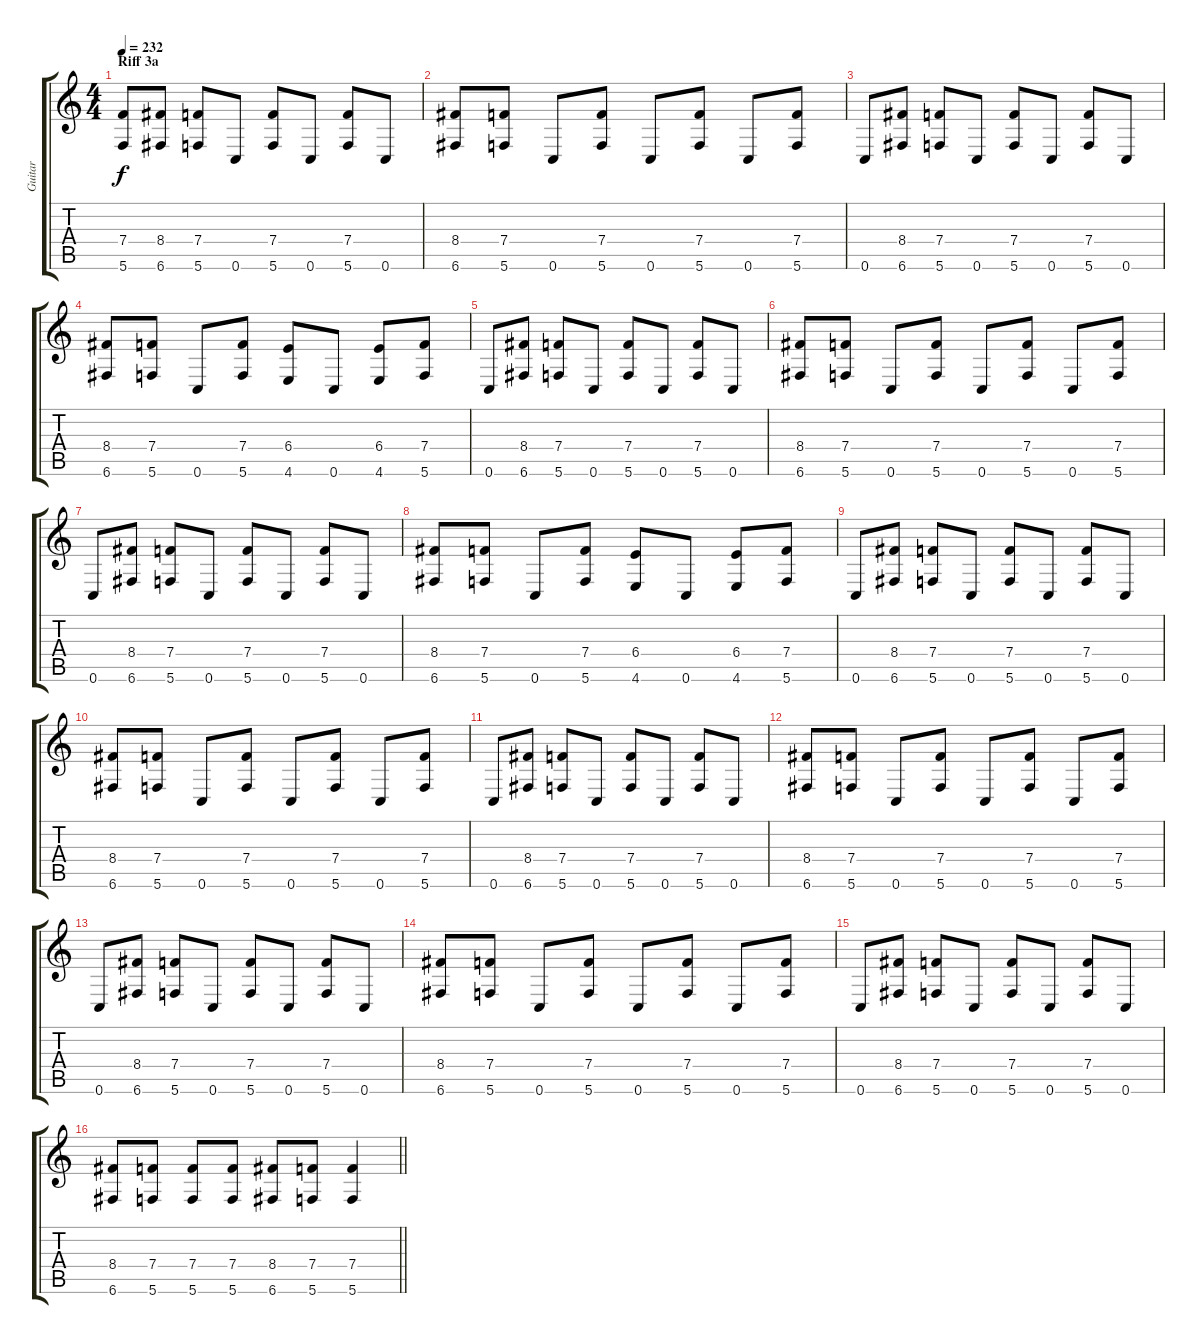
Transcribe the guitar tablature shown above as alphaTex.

\track ("Guitar" "Guitar") {instrument distortionguitar}
\staff {score tabs}
\tuning (C4 G3 Eb3 Bb2 F2 C2) {hide}
\ts (4 4)
\section ("" "Riff 3a")
\tempo 232
\clef g2
\ks c
(7.4 5.6).8{dy f} (8.4 6.6).8 (7.4 5.6).8 0.6.8 (7.4 5.6).8 0.6.8 (7.4 5.6).8 0.6.8 |
(8.4 6.6).8 (7.4 5.6).8 0.6.8 (7.4 5.6).8 0.6.8 (7.4 5.6).8 0.6.8 (7.4 5.6).8 |
0.6.8 (8.4 6.6).8 (7.4 5.6).8 0.6.8 (7.4 5.6).8 0.6.8 (7.4 5.6).8 0.6.8 |
(8.4 6.6).8 (7.4 5.6).8 0.6.8 (7.4 5.6).8 (6.4 4.6).8 0.6.8 (6.4 4.6).8 (7.4 5.6).8 |
0.6.8 (8.4 6.6).8 (7.4 5.6).8 0.6.8 (7.4 5.6).8 0.6.8 (7.4 5.6).8 0.6.8 |
(8.4 6.6).8 (7.4 5.6).8 0.6.8 (7.4 5.6).8 0.6.8 (7.4 5.6).8 0.6.8 (7.4 5.6).8 |
0.6.8 (8.4 6.6).8 (7.4 5.6).8 0.6.8 (7.4 5.6).8 0.6.8 (7.4 5.6).8 0.6.8 |
(8.4 6.6).8 (7.4 5.6).8 0.6.8 (7.4 5.6).8 (6.4 4.6).8 0.6.8 (6.4 4.6).8 (7.4 5.6).8 |
0.6.8 (8.4 6.6).8 (7.4 5.6).8 0.6.8 (7.4 5.6).8 0.6.8 (7.4 5.6).8 0.6.8 |
(8.4 6.6).8 (7.4 5.6).8 0.6.8 (7.4 5.6).8 0.6.8 (7.4 5.6).8 0.6.8 (7.4 5.6).8 |
0.6.8 (8.4 6.6).8 (7.4 5.6).8 0.6.8 (7.4 5.6).8 0.6.8 (7.4 5.6).8 0.6.8 |
(8.4 6.6).8 (7.4 5.6).8 0.6.8 (7.4 5.6).8 0.6.8 (7.4 5.6).8 0.6.8 (7.4 5.6).8 |
0.6.8 (8.4 6.6).8 (7.4 5.6).8 0.6.8 (7.4 5.6).8 0.6.8 (7.4 5.6).8 0.6.8 |
(8.4 6.6).8 (7.4 5.6).8 0.6.8 (7.4 5.6).8 0.6.8 (7.4 5.6).8 0.6.8 (7.4 5.6).8 |
0.6.8 (8.4 6.6).8 (7.4 5.6).8 0.6.8 (7.4 5.6).8 0.6.8 (7.4 5.6).8 0.6.8 |
\barLineRight lightlight
(8.4 6.6).8 (7.4 5.6).8 (7.4 5.6).8 (7.4 5.6).8 (8.4 6.6).8 (7.4 5.6).8 (7.4 5.6).4
